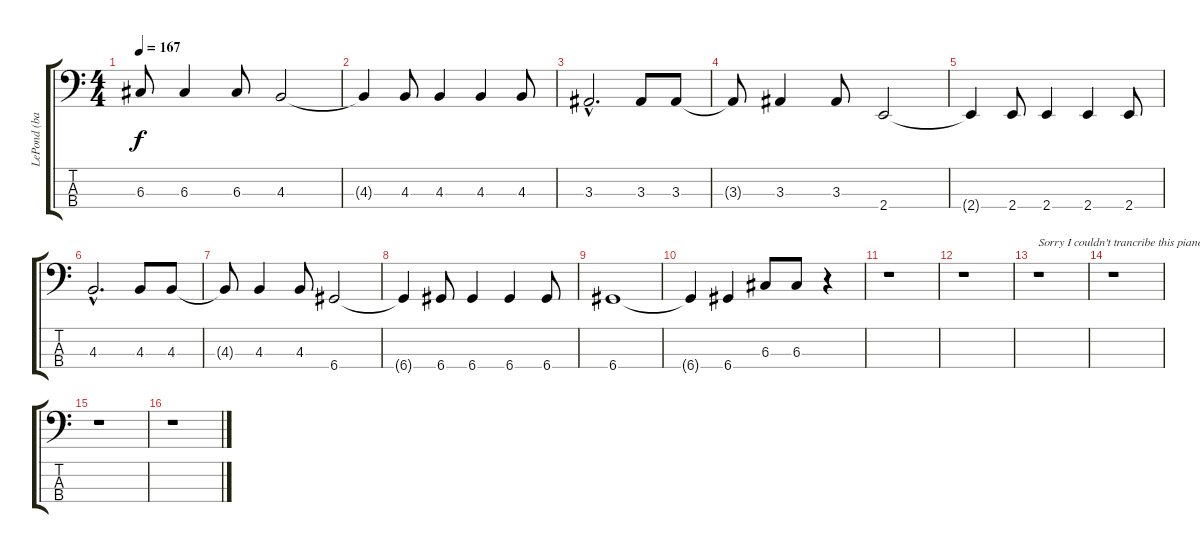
\track ("LePond (bass)" "LePond (ba") {instrument electricbassfinger}
\staff {score tabs}
\tuning (F2 C2 G1 D1) {hide}
\ts (4 4)
\tempo 167
\clef f4
\ks c
6.3{t}.8{dy f} 6.3.4 6.3.8 4.3.2 |
4.3{t}.4 4.3.8 4.3.4 4.3.4 4.3.8 |
3.3{hac}.2{d} 3.3.8 3.3.8 |
3.3{t}.8 3.3.4 3.3.8 2.4.2 |
2.4{t}.4 2.4.8 2.4.4 2.4.4 2.4.8 |
4.3{hac}.2{d} 4.3.8 4.3.8 |
4.3{t}.8 4.3.4 4.3.8 6.4.2 |
6.4{t}.4 6.4.8 6.4.4 6.4.4 6.4.8 |
6.4.1 |
6.4{t}.4 6.4.4 6.3.8 6.3.8 r.4 |
r.1 |
r.1 |
r.1{txt "Sorry I couldn't trancribe this piano section"} |
r.1 |
r.1 |
r.1
